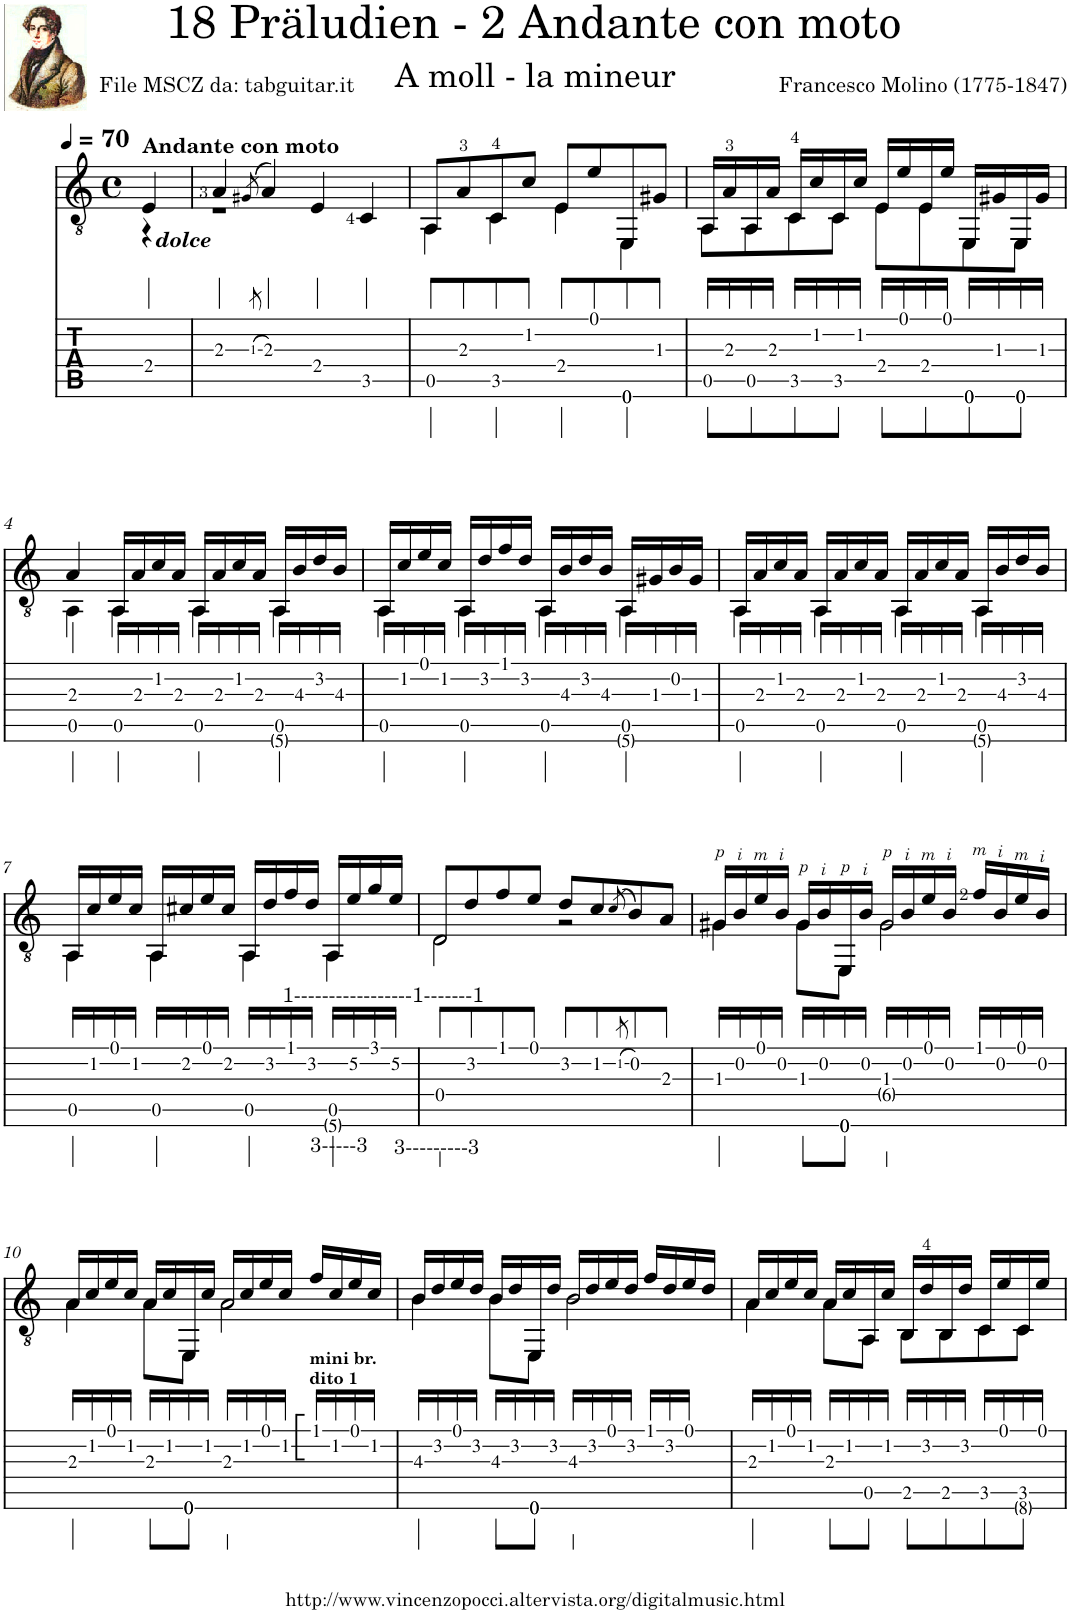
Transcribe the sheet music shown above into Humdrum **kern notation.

**kern	**kern
*part2	*part1
*staff2	*staff1
*I"Chitarra classica (Intavolatura)	*I"Classical Guitar
*stria6	*
*	*clefGv2
*k[]	*k[]
*M4/4	*M4/4
*met(c)	*met(c)
*MM70	*MM70
=	=
*^	*^
!	!	!LO:TX:a:B:t=Andante con moto	!
!	!	!LO:TX:b:Bi:t=dolce	!
4E/	4r	4E/	4r
=1	=1	=1	=1
4A/	1r	4A/	1r
(8qG#X/	.	(8qG#X/	.
4A/)	.	4A/)	.
4E/	.	4E/	.
4C/	.	4C/	.
=2	=2	=2	=2
8AA/L	4AA\	8AA/L	4AA\
8A/	.	8A/	.
8C/	4C\	8C/	4C\
8c/J	.	8c/J	.
8E/L	4E\	8E/L	4E\
8e/	.	8e/	.
8EE/	4EE\	8EE/	4EE\
8G#X/J	.	8G#X/J	.
=3	=3	=3	=3
16AA/LL	8AA\L	16AA/LL	8AA\L
16A/	.	16A/	.
16AA/	8AA\	16AA/	8AA\
16A/JJ	.	16A/JJ	.
16C/LL	8C\	16C/LL	8C\
16c/	.	16c/	.
16C/	8C\J	16C/	8C\J
16c/JJ	.	16c/JJ	.
16E/LL	8E\L	16E/LL	8E\L
16e/	.	16e/	.
16E/	8E\	16E/	8E\
16e/JJ	.	16e/JJ	.
16EE/LL	8EE\	16EE/LL	8EE\
16G#X/	.	16G#X/	.
16EE/	8EE\J	16EE/	8EE\J
16G#/JJ	.	16G#/JJ	.
!!LO:LB:g=z	!!
=4	=4	=4	=4
4A/	4AA\	4A/	4AA\
16AA/LL	4AA\	16AA/LL	4AA\
16A/	.	16A/	.
16c/	.	16c/	.
16A/JJ	.	16A/JJ	.
16AA/LL	4AA\	16AA/LL	4AA\
16A/	.	16A/	.
16c/	.	16c/	.
16A/JJ	.	16A/JJ	.
16AA/LL	4AA\	16AA/LL	4AA\
16B/	.	16B/	.
16d/	.	16d/	.
16B/JJ	.	16B/JJ	.
=5	=5	=5	=5
16AA/LL	4AA\	16AA/LL	4AA\
16c/	.	16c/	.
16e/	.	16e/	.
16c/JJ	.	16c/JJ	.
16AA/LL	4AA\	16AA/LL	4AA\
16d/	.	16d/	.
16f/	.	16f/	.
16d/JJ	.	16d/JJ	.
16AA/LL	4AA\	16AA/LL	4AA\
16B/	.	16B/	.
16d/	.	16d/	.
16B/JJ	.	16B/JJ	.
16AA/LL	4AA\	16AA/LL	4AA\
16G#X/	.	16G#X/	.
16B/	.	16B/	.
16G#/JJ	.	16G#/JJ	.
=6	=6	=6	=6
16AA/LL	4AA\	16AA/LL	4AA\
16A/	.	16A/	.
16c/	.	16c/	.
16A/JJ	.	16A/JJ	.
16AA/LL	4AA\	16AA/LL	4AA\
16A/	.	16A/	.
16c/	.	16c/	.
16A/JJ	.	16A/JJ	.
16AA/LL	4AA\	16AA/LL	4AA\
16A/	.	16A/	.
16c/	.	16c/	.
16A/JJ	.	16A/JJ	.
16AA/LL	4AA\	16AA/LL	4AA\
16B/	.	16B/	.
16d/	.	16d/	.
16B/JJ	.	16B/JJ	.
!!LO:LB:g=z	!!
=7	=7	=7	=7
16AA/LL	4AA\	16AA/LL	4AA\
16c/	.	16c/	.
16e/	.	16e/	.
16c/JJ	.	16c/JJ	.
16AA/LL	4AA\	16AA/LL	4AA\
16c#X/	.	16c#X/	.
16e/	.	16e/	.
16c#/JJ	.	16c#/JJ	.
16AA/LL	4AA\	16AA/LL	4AA\
16d/	.	16d/	.
!LO:TX:a:t=1-----------------1-------1	!	!	!
16f/	.	16f/	.
!LO:TX:b:t=3-----3	!	!	!
16d/JJ	.	16d/JJ	.
16AA/LL	4AA\	16AA/LL	4AA\
16e/	.	16e/	.
16g/	.	16g/	.
!LO:TX:b:t=3---------3	!	!	!
16e/JJ	.	16e/JJ	.
=8	=8	=8	=8
!LO:N:head=open	!	!LO:N:head=open	!
8D/L	2D\	8D/L	2D\
8d/	.	8d/	.
8f/	.	8f/	.
8e/J	.	8e/J	.
8d/L	2r	8d/L	2r
8c/	.	8c/	.
(8qc/	.	(8qc/	.
8B/)	.	8B/)	.
8A/J	.	8A/J	.
=9	=9	=9	=9
16G#X/LL	4G#\	16G#X/LL	4G#\
16B/	.	16B/	.
16e/	.	16e/	.
16B/JJ	.	16B/JJ	.
16G#/LL	8G#\L	16G#/LL	8G#\L
16B/	.	16B/	.
16EE/	8EE\J	16EE/	8EE\J
16B/JJ	.	16B/JJ	.
!LO:N:head=open	!	!LO:N:head=open	!
16G#/LL	2G#\	16G#/LL	2G#\
16B/	.	16B/	.
16e/	.	16e/	.
16B/JJ	.	16B/JJ	.
16f/LL	.	16f/LL	.
16B/	.	16B/	.
16e/	.	16e/	.
16B/JJ	.	16B/JJ	.
!!LO:LB:g=z	!!
=10	=10	=10	=10
16A/LL	4A\	16A/LL	4A\
16c/	.	16c/	.
16e/	.	16e/	.
16c/JJ	.	16c/JJ	.
16A/LL	8A\L	16A/LL	8A\L
16c/	.	16c/	.
16EE/	8EE\J	16EE/	8EE\J
16c/JJ	.	16c/JJ	.
!LO:N:head=open	!	!LO:N:head=open	!
16A/LL	2A\	16A/LL	2A\
16c/	.	16c/	.
16e/	.	16e/	.
16c/JJ	.	16c/JJ	.
!LO:TX:a:B:t=mini br.	!	!	!
!LO:TX:a:t=dito 1	!	!	!
16f/LL	.	16f/LL	.
16c/	.	16c/	.
16e/	.	16e/	.
16c/JJ	.	16c/JJ	.
=11	=11	=11	=11
16B/LL	4B\	16B/LL	4B\
16d/	.	16d/	.
16e/	.	16e/	.
16d/JJ	.	16d/JJ	.
16B/LL	8B\L	16B/LL	8B\L
16d/	.	16d/	.
16EE/	8EE\J	16EE/	8EE\J
16d/JJ	.	16d/JJ	.
!LO:N:head=open	!LO:N:head=open	!LO:N:head=open	!LO:N:head=open
16B/LL	2B\	16B/LL	2B\
16d/	.	16d/	.
16e/	.	16e/	.
16d/JJ	.	16d/JJ	.
16f/LL	.	16f/LL	.
16d/	.	16d/	.
16e/JJ	.	16e/	.
16r	.	16d/JJ	.
=12	=12	=12	=12
16A/LL	4A\	16A/LL	4A\
16c/	.	16c/	.
16e/	.	16e/	.
16c/JJ	.	16c/JJ	.
16A/LL	8A\L	16A/LL	8A\L
16c/	.	16c/	.
16AA/	8AA\J	16AA/	8AA\J
16c/JJ	.	16c/JJ	.
16BB/LL	8BB\L	16BB/LL	8BB\L
16d/	.	16d/	.
16BB/	8BB\	16BB/	8BB\
16d/JJ	.	16d/JJ	.
16C/LL	8C\	16C/LL	8C\
16e/	.	16e/	.
16C/	8C\J	16C/	8C\J
16e/JJ	.	16e/JJ	.
*v	*v	*	*
*	*v	*v
=	=
*-	*-
